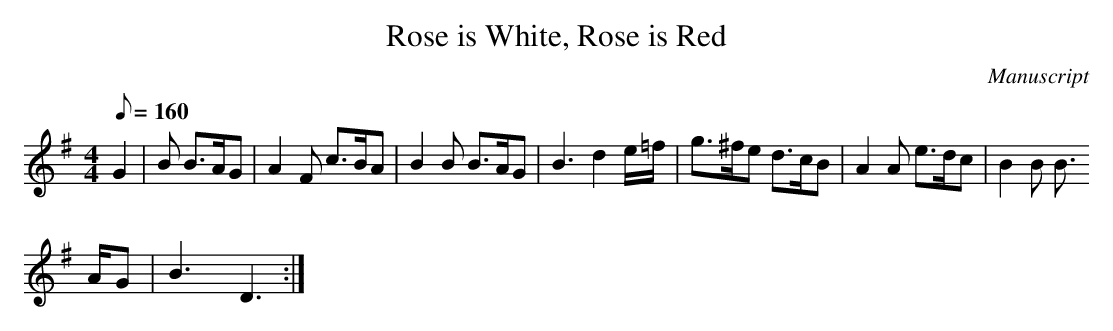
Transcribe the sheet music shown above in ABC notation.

X:1
T: Rose is White, Rose is Red
M:4/4
L:1/8
Q:160
O:Manuscript
K:G
G2|B B>AG|A2 F c>BA|B2 B B>AG|B3 d2 e/2=f/2|g>^fe d>cB|A2 A e>dc|B2 B B>
AG|B3 D3:|
